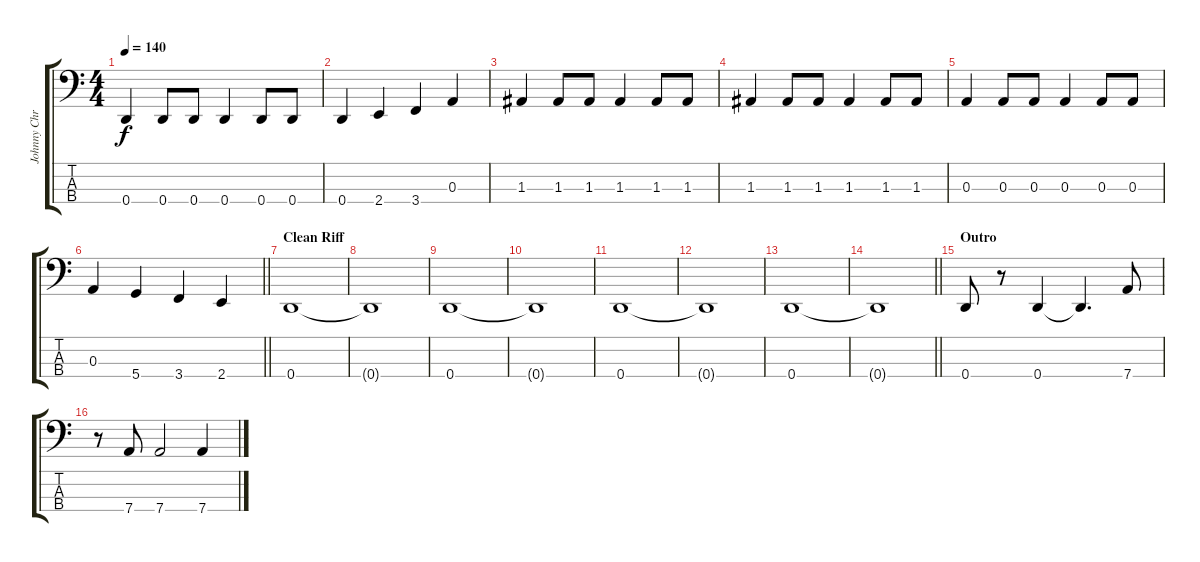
\track ("Johnny Christ (Double)" "Johnny Chr") {instrument slapbass1}
\staff {score tabs}
\tuning (G2 D2 A1 D1) {hide}
\ts (4 4)
\tempo 140
\clef f4
\ks c
0.4.4{dy f} 0.4.8 0.4.8 0.4.4 0.4.8 0.4.8 |
0.4.4 2.4.4 3.4.4 0.3.4 |
1.3.4 1.3.8 1.3.8 1.3.4 1.3.8 1.3.8 |
1.3.4 1.3.8 1.3.8 1.3.4 1.3.8 1.3.8 |
0.3.4 0.3.8 0.3.8 0.3.4 0.3.8 0.3.8 |
\barLineRight lightlight
0.3.4 5.4.4 3.4.4 2.4.4 |
\section ("" "Clean Riff")
0.4.1 |
0.4{t}.1 |
0.4.1 |
0.4{t}.1 |
0.4.1 |
0.4{t}.1 |
0.4.1 |
\barLineRight lightlight
0.4{t}.1 |
\section ("" "Outro")
0.4.8 r.8 0.4.4 0.4{t}.4{d} 7.4.8 |
r.8 7.4.8 7.4.2 7.4.4
